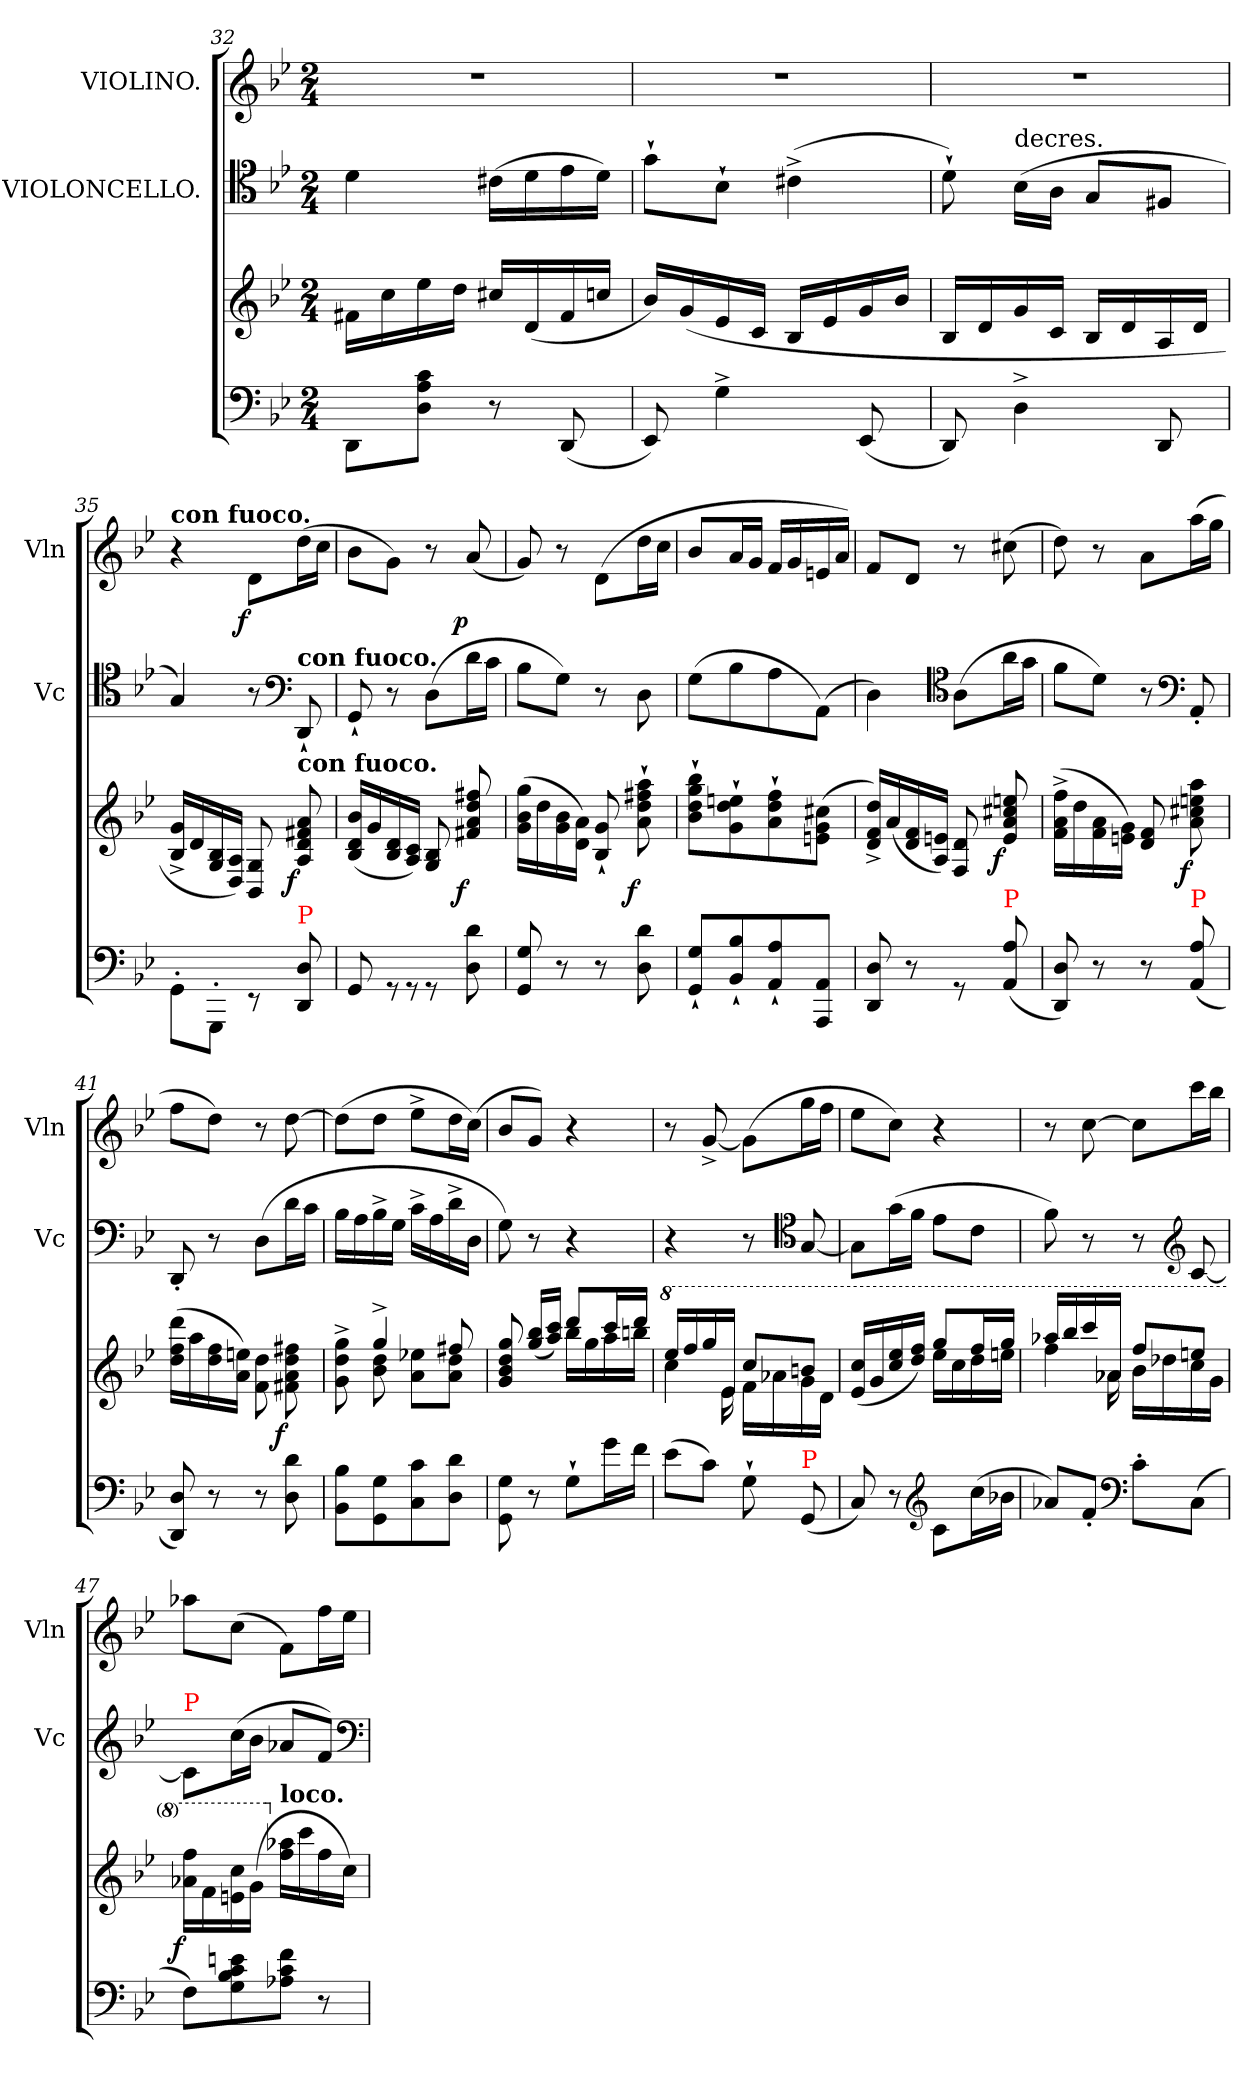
**kern	**kern	**dynam	**kern	**kern	**dynam
*part3	*part3	*part3	*part2	*part1	*part1
*staff4	*staff3	*staff3/4	*staff2	*staff1	*staff1
*	*	*	*I"VIOLONCELLO.	*I"VIOLINO.	*
*	*	*	*I'Vc	*I'Vln	*
*clefF4	*clefG2	*	*clefC4	*clefG2	*
*k[b-e-]	*k[b-e-]	*	*k[b-e-]	*k[b-e-]	*
*g:	*g:	*	*g:	*g:	*
*M2/4	*M2/4	*	*M2/4	*M2/4	*
=32	=32	=32	=32	=32	=32
8DD\L	16f#X\LL	.	4d	2rdd	.
.	16cc\	.	.	.	.
8c 8A 8DJ	16ee-\	.	.	.	.
.	16dd\JJ	.	.	.	.
8r	16cc#XLL	.	(>16c#XLL	.	.
.	(<16d	.	16d	.	.
(<8DD/	16f#	.	16e-	.	.
.	16ccnJJ	.	16dJJ)	.	.
=33	=33	=33	=33	=33	=33
8EE-/)	16b-LL)	.	8g`>L	2rdd	.
.	(>16g	.	.	.	.
4G^\	16e-	.	8B-`>J	.	.
.	16cJJ	.	.	.	.
.	16B-LL	.	(>4c#X^<	.	.
.	16e-	.	.	.	.
(<8EE-/	16g	.	.	.	.
.	16b-JJ	.	.	.	.
=34	=34	=34	=34	=34	=34
8DD/)	16B-LL	.	8d`>)	2rdd	.
.	16d	.	.	.	.
!	!	!	!LO:TX:t=decres.	!	!
4D^\	16g	.	(>16B-LL	.	.
.	16cJJ	.	16AJJ	.	.
.	16B-LL	.	8G/L	.	.
.	16d	.	.	.	.
8DD/	16A	.	8F#XJ	.	.
.	16dJJ	.	.	.	.
=35	=35	=35	=35	=35	=35
!	!	!	!	!LO:TX:a:B:t=con fuoco.	!
8GG'>\L	16g^< 16B-^<LL	.	4G/)	4r	.
.	16d	.	.	.	.
8GGG'>\J	16B-/ 16G/	.	.	.	.
.	16A/ 16D/JJ)	.	.	.	.
!	!	!	!	!	!LO:DY:rj
8rEE	8G/ 8BB-/	.	8r	8d\L	f
*	*	*	*clefF4	*	*
!	!	!	!LO:TX:a:B:t=con fuoco.	!	!
!	!LO:TX:a:B:t=con fuoco.	!	!	!	!
!LO:TX:a:color=red:t=P	!	!	!	!	!
!	!	!LO:DY:rj	!	!	!
8D/ 8DD/	8a 8f#X 8d 8A	f	8DD`<	(>16ddL	.
.	.	.	.	16ccJJ	.
=36	=36	=36	=36	=36	=36
8GG/	(<16b- 16d 16B-LL	.	8GG`<	8b-\L	.
.	16g	.	.	.	.
!LO:N:vis=8	!	!	!	!	!
16rGG	16d 16B-	.	8r	8gJ)	.
!LO:N:vis=8	!	!	!	!	!
16rGG	16c 16AJJ)	.	.	.	.
8rGG	8B-/ 8G/	.	(>8DL	8r	.
!	!	!LO:DY:rj	!	!	!LO:DY:rj
8d\ 8D\	8ff#X/ 8dd/ 8a/ 8f#X/	f	16dL	(<8a	p
.	.	.	16cJJ	.	.
=37	=37	=37	=37	=37	=37
8G/ 8GG/	(<16gg 16b- 16gLL	.	8B-\L	8g)	.
.	16dd	.	.	.	.
8r	16b- 16g	.	8GJ)	8r	.
.	16a 16dJJ)	.	.	.	.
8r	8g`</ 8B-`</	.	8r	(>8d\L	.
!	!	!LO:DY:rj	!	!	!
8d 8D	8aa`> 8ff#X`> 8dd`> 8a`>	f	8D	16ddL	.
.	.	.	.	16ccJJ	.
=38	=38	=38	=38	=38	=38
8G`< 8GG`<L	8bb-`> 8gg`> 8dd`> 8b-`>L	.	(>8GL	8b-L	.
8B-`< 8BB-`<	8een`> 8dd`> 8g`>	.	8B-	16aL	.
.	.	.	.	16gJJ	.
8A`< 8AA`<	8ff`> 8dd`> 8a`>	.	8A	16fLL	.
.	.	.	.	16g	.
8AA 8AAAJ	(>8cc#X 8g 8enJ	.	(>8AAJ)	16en	.
.	.	.	.	16aJJ)	.
=39	=39	=39	=39	=39	=39
8D 8DD	16dd^< 16f^< 16d^<LL)	.	4D\)	8fL	.
.	(<16a	.	.	.	.
8r	16f 16d	.	.	8dJ	.
.	16en 16AJJ)	.	.	.	.
*	*	*	*clefC4	*	*
8rGG	8d/ 8F/	.	(>8AL	8r	.
!LO:TX:a:color=red:t=P	!	!	!	!	!
!	!	!LO:DY:rj	!	!	!
(<8A/ 8AA/	8een 8cc# 8a 8e	f	16aL	(>8cc#X	.
.	.	.	16gJJ	.	.
=40	=40	=40	=40	=40	=40
8D 8DD)	(<16ff^< 16a^< 16f^<LL	.	8fL	8dd)	.
.	16dd	.	.	.	.
8r	16a 16f	.	8dJ)	8r	.
.	16g 16enJJ)	.	.	.	.
8r	8f 8d	.	8r	8aL	.
*	*	*	*clefF4	*	*
!LO:TX:a:color=red:t=P	!	!	!	!	!
!	!	!LO:DY:rj	!	!	!
(<8A/ 8AA/	8aa 8een 8cc#X 8a	f	8AA'<	(>16aaL	.
.	.	.	.	16ggJJ	.
=41	=41	=41	=41	=41	=41
8D 8DD)	(>16ddd 16ff 16ddLL	.	8DD'<	8ffL	.
.	16aa	.	.	.	.
8r	16ff 16dd	.	8r	8ddJ)	.
.	16een 16aJJ)	.	.	.	.
8r	8dd\ 8f\	.	(>8DL	8r	.
!	!	!LO:DY:rj	!	!	!
8d\ 8D\	8ff#X\ 8dd\ 8a\ 8f#X\	f	16dL	[8dd	.
.	.	.	16cJJ	.	.
=42	=42	=42	=42	=42	=42
*	*^	*	*	*	*
8B-\ 8BB-\L	8ryy	8gg^> 8dd^> 8g^>	.	16B-LL	(>8ddL]	.
.	.	.	.	16A	.	.
8G 8GG	4gg^>	8dd 8b-	.	16B-^<	8ddJ	.
.	.	.	.	16GJJ	.	.
8c 8C	.	8ee-X\ 8a\L	.	16c^<LL	8ee-^<L	.
.	.	.	.	16A	.	.
8d 8DJ	8ff#X	8dd 8aJ	.	16d^<	16ddL	.
.	.	.	.	16DJJ	(>16ccJJ)	.
=43	=43	=43	=43	=43	=43	=43
8G\ 8GG\	8gg/ 8dd/ 8b-/ 8g/	4ryy	.	8G)	8b-L	.
8r	(<16bb-/ 16gg/LL	.	.	8r	8gJ)	.
.	16ccc 16aaJJ)	.	.	.	.	.
8G`L	8dddL	16bb-LL	.	4r	4r	.
.	.	16gg	.	.	.	.
16gL	16cccL	16aa	.	.	.	.
16fJJ	16dddJJ	16bbnJJ	.	.	.	.
*	*v	*v	*	*	*	*
=44	=44	=44	=44	=44	=44
*	*8va	*	*	*	*
*	*^	*	*	*	*
*	*	*^	*	*	*	*
(>8e-L	16eee-LL	4ccc	8.ryy	.	4r	8r	.
.	16fff	.	.	.	.	.	.
8cJ)	16ggg	.	.	.	.	[8g^<	.
.	16ee-JJ	.	16ee-\	.	.	.	.
8G`	8cccL	16ffLL	4ryy	.	8r	(>8gL]	.
.	.	16aa-X	.	.	.	.	.
*	*	*	*	*	*clefC4	*	*
!LO:TX:a:color=red:t=P	!	!	!	!	!	!	!
(<8GG/	8bbnJ	16gg	.	.	[8G	16ggL	.
.	.	16ddJJ	.	.	.	16ffJJ	.
*	*	*v	*v	*	*	*	*
=45	=45	=45	=45	=45	=45	=45
8C/)	(<16ccc/ 16ee-/LL	4ryy	.	8GL]	8ee-L	.
.	16gg	.	.	.	.	.
8r	16eee- 16ccc	.	.	(>16gL	8ccJ)	.
.	16fff 16dddJJ)	.	.	16fJJ	.	.
*clefG2	*	*	*	*	*	*
8c\L	8gggL	16eee-LL	.	8e-L	4r	.
.	.	16ccc	.	.	.	.
(>16cc\L	16fffL	16ddd	.	8cJ	.	.
16b-X\JJ	16gggJJ	16eeenJJ	.	.	.	.
=46	=46	=46	=46	=46	=46	=46
*	*	*^	*	*	*	*
8a-XL)	16aaa-XLL	4fff	8.ryy	.	8f)	8r	.
.	16bbb-	.	.	.	.	.	.
8f'J	16cccc	.	.	.	8r	[8cc	.
.	16aa-JJ	.	16aa-\	.	.	.	.
*clefF4	*	*	*	*	*	*	*
8c'L	8fffL	16bb-LL	4ryy	.	8r	8ccL]	.
.	.	16ddd-X	.	.	.	.	.
*	*	*	*	*	*clefG2	*	*
(>8CJ	8eeenJ	16ccc	.	.	[8c	16cccL	.
.	.	16ggJJ	.	.	.	16bb-JJ	.
*	*	*v	*v	*	*	*	*
=47	=47	=47	=47	=47	=47	=47
!	!	!	!	!LO:TX:a:color=red:t=P	!	!
!	!	!	!LO:DY:rj	!	!	!
*	*v	*v	*	*	*	*
8FL)	16fff 16aa-XLL	f	8c/L]	8aa-XL	.
.	16ff	.	.	.	.
8en 8c 8B- 8G	16ccc 16een	.	(>16cc\L	(>8ccJ	.
.	(<16ggJJ	.	16b-\JJ	.	.
*	*X8va	*	*	*	*
!	!LO:TX:a:B:t=loco.	!	!	!	!
8f 8c 8A-XJ	16aa-X 16ffLL	.	8a-X/L	8fL)	.
.	16ccc	.	.	.	.
8r	16ff	.	8fJ)	16ffL	.
.	16ccJJ)	.	.	16ee-JJ	.
*	*	*	*clefF4	*	*
=	=	=	=	=	=
*-	*-	*-	*-	*-	*-
